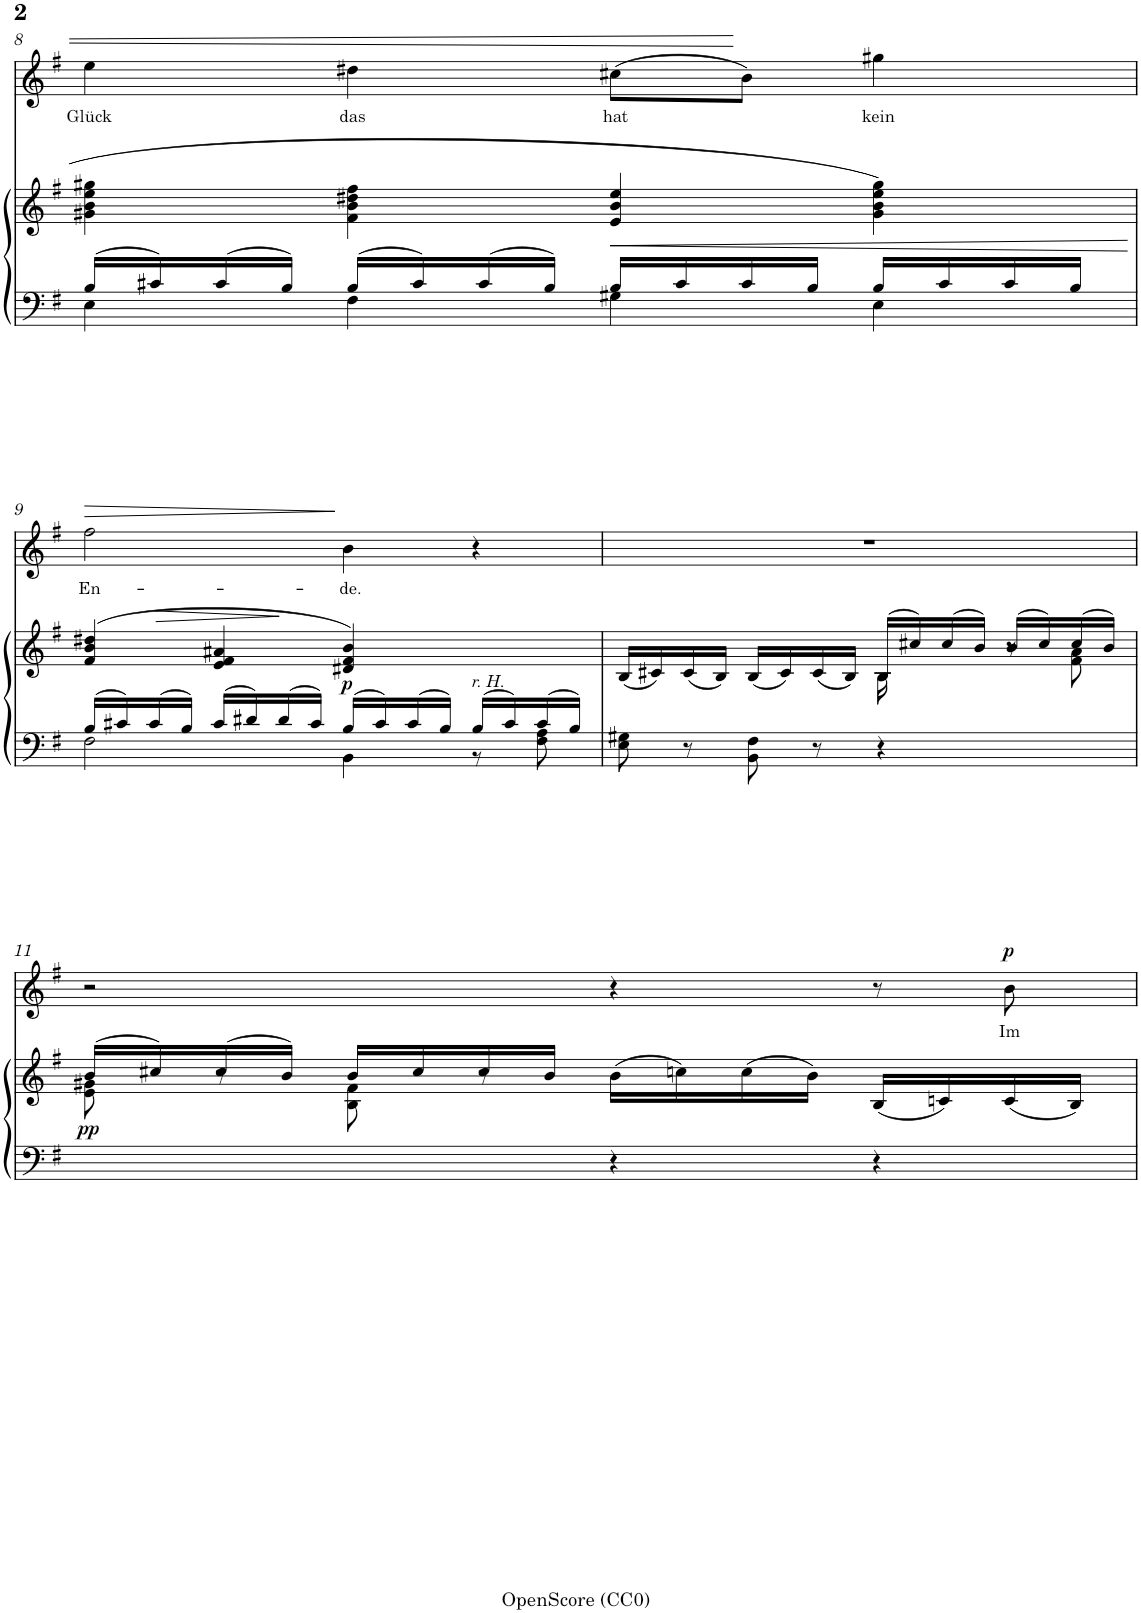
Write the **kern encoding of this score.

**kern	**kern	**dynam	**kern	**text	**dynam
*part2	*part2	*part2	*part1	*part1	*part1
*staff3	*staff2	*staff2/3	*staff1	*staff1	*staff1
*I"Piano	*	*	*I"Gesang Voice	*	*
*I'Pno	*	*	*	*	*
!!LO:PB:g=z
*clefF4	*clefG2	*	*clefG2	*	*
*k[f#]	*k[f#]	*	*k[f#]	*	*
*M4/4	*M4/4	*	*M4/4	*	*
*met(c)	*met(c)	*	*met(c)	*	*
=8	=8	=8	=8	=8	=8
*^	*	*	*	*	*
!	!	!	!	!	!LO:LY:b	!
16B/LL	4E\	4g#X\ 4b\ 4ee\ 4gg#X\	.	4ee\	Glück	.
16c#X/	.	.	.	.	.	.
16c#/	.	.	.	.	.	.
16B/JJ	.	.	.	.	.	.
!	!	!	!	!	!LO:LY:b	!
16B/LL	4F#\	4f#\ 4b\ 4dd#X\ 4ff#\	.	4dd#X\	das	.
16c#/	.	.	.	.	.	.
16c#/	.	.	.	.	.	.
16B/JJ	.	.	.	.	.	.
!	!	!	!LO:HP:b	!	!LO:LY:b	!
16B/LL	4G#X\	4e/ 4b/ 4ee/	<	(8cc#X\L	hat	.
16c#/	.	.	.	.	.	.
16c#/	.	.	.	8b\J)	.	.
16B/JJ	.	.	.	.	.	.
!	!	!	!	!	!LO:LY:b	!
16B/LL	4E\	4g#\ 4b\ 4ee\ 4gg#\	.	4gg#X\	kein	.
16c#/	.	.	.	.	.	.
16c#/	.	.	.	.	.	.
16B/JJ	.	.	.	.	.	.
!!LO:LB:g=z
=9	=9	=9	=9	=9	=9	=9
*	*^	*	*	*	*	*
!	!	!	!	!	!	!LO:LY:b	!LO:HP:b
2.ryy	16B/LL	2F#\	(>4f#/ 4b/ 4dd#X/	.	2ff#\	En-	>
.	16c#X/	.	.	.	.	.	.
.	16c#/	.	.	.	.	.	.
.	16B/JJ	.	.	.	.	.	.
.	16c#/LL	.	4e/ 4f#/ 4a#X/	.	.	.	.
.	16d#X/	.	.	.	.	.	.
.	16d#/	.	.	.	.	.	.
.	16c#/JJ	.	.	.	.	.	.
!	!	!	!	!LO:DY:n=1:b	!	!LO:LY:b	!
.	16B/LL	4BB\	4d#X/ 4f#/ 4b/)	[ p	4b\	-de.	]
.	16c#/	.	.	.	.	.	.
.	16c#/	.	.	.	.	.	.
.	16B/JJ	.	.	.	.	.	.
!	!	!	!LO:TX:b:i:t=r. H.	!	!	!	!
16B/LL	4ryy	8r	4ryy	.	4r	.	.
16c#/	.	.	.	.	.	.	.
16c#/	.	8F#\ 8A\	.	.	.	.	.
16B/JJ	.	.	.	.	.	.	.
*v	*v	*v	*	*	*	*	*
=10	=10	=10	=10	=10	=10
*	*^	*	*	*	*
*	*	*^	*	*	*	*
8E\ 8G#X\	(16B/LL	2ryy	2..ryy	.	1r	.	.
.	16c#X/)	.	.	.	.	.	.
8r	(16c#/	.	.	.	.	.	.
.	16B/JJ)	.	.	.	.	.	.
8BB\ 8F#\	(16B/LL	.	.	.	.	.	.
.	16c#/)	.	.	.	.	.	.
8r	(16c#/	.	.	.	.	.	.
.	16B/JJ)	.	.	.	.	.	.
4r	(>16B/LL	16B\	.	.	.	.	.
.	16cc#X/)	4..ryy	.	.	.	.	.
.	(>16cc#/	.	.	.	.	.	.
.	16b/JJ)	.	.	.	.	.	.
8r	(>16b/LL	.	.	.	.	.	.
.	16cc#/)	.	.	.	.	.	.
8ryy	(>16cc#/	.	8f#\ 8a\	.	.	.	.
.	16b/JJ)	.	.	.	.	.	.
*	*	*v	*v	*	*	*	*
!!LO:LB:g=z
=11	=11	=11	=11	=11	=11	=11
!	!	!	!LO:DY:b	!	!	!
8ryy	(>16b/LL	8e\ 8g#X\	pp	2r	.	.
.	16cc#X/)	.	.	.	.	.
8r	(>16cc#/	8ryy	.	.	.	.
.	16b/JJ)	.	.	.	.	.
8ryy	16b/LL	8B\ 8f#\	.	.	.	.
.	16cc#/	.	.	.	.	.
8r	16cc#/	2ryy	.	.	.	.
.	16b/JJ	.	.	.	.	.
4r	(16b\LL	.	.	4r	.	.
.	16ccn\)	.	.	.	.	.
.	(16cc\	.	.	.	.	.
.	16b\JJ)	.	.	.	.	.
4r	(16B/LL	.	.	8r	.	.
.	16cn/)	.	.	.	.	.
!	!	!	!	!	!LO:LY:b	!LO:DY:a
.	(16c/	8ryy	.	8b\	Im	p
.	16B/JJ)	.	.	.	.	.
*	*v	*v	*	*	*	*
=	=	=	=	=	=
*-	*-	*-	*-	*-	*-
